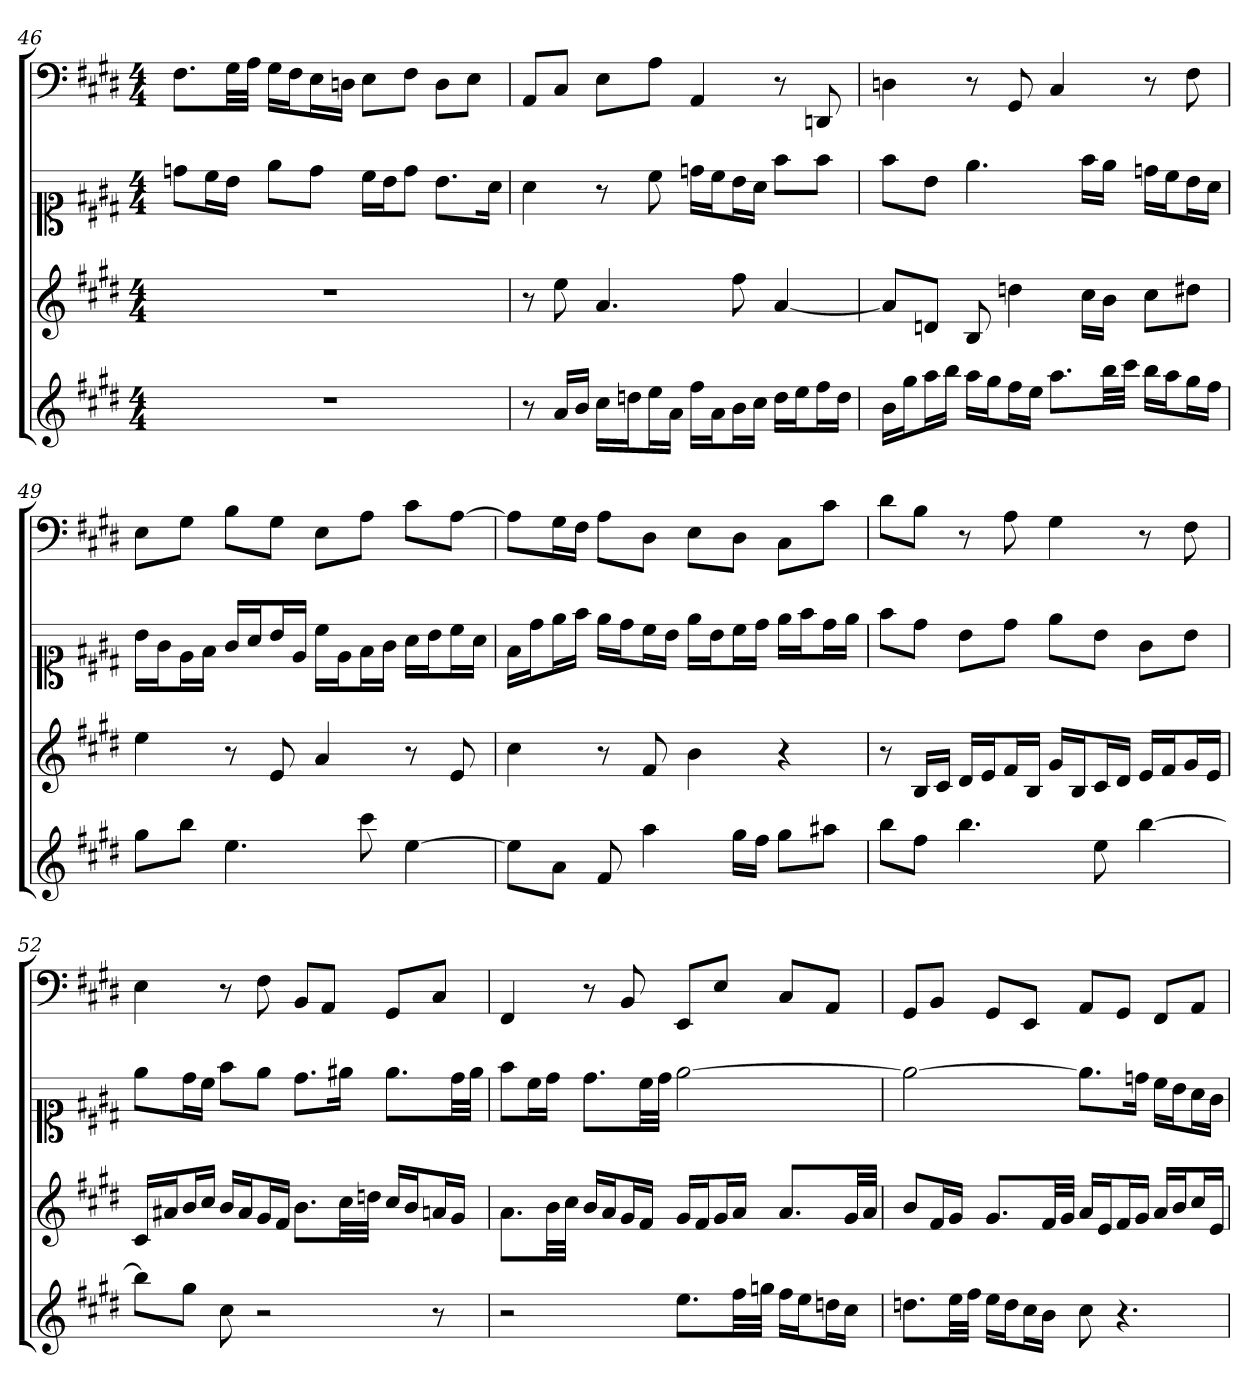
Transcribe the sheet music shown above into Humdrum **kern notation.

**kern	**kern	**kern	**kern
*part4	*part3	*part2	*part1
*staff4	*staff3	*staff2	*staff1
*	*	*clefC1	*clefF4
*k[f#c#g#d#]	*k[f#c#g#d#]	*k[f#c#g#d#]	*k[f#c#g#d#]
*E:	*E:	*E:	*E:
*M4/4	*M4/4	*M4/4	*M4/4
=46	=46	=46	=46
1r	1r	8ddn\L	8.F#\L
.	.	16cc#\L	.
.	.	16b\JJ	32G#\LL
.	.	.	32A\JJJ
.	.	8ee\L	16G#\LL
.	.	.	16F#\J
.	.	8dd\J	16E\L
.	.	.	16Dn\JJ
.	.	16cc#\LL	8E\L
.	.	16b\J	.
.	.	8dd\J	8F#\J
.	.	8.b\L	8D\L
.	.	.	8E\J
.	.	16a\Jk	.
=47	=47	=47	=47
8r	8r	4a	8AA/L
16aLL	8ee	.	8C#/J
16bJJ	.	.	.
16cc#LL	4.a	8r	8E\L
16ddnJ	.	.	.
16eeL	.	8cc#	8A\J
16aJJ	.	.	.
16ff#LL	.	16ddn\LL	4AA
16aJ	.	16cc#\J	.
16bL	8ff#	16b\L	.
16cc#JJ	.	16a\JJ	.
16ddLL	[4a	8ff#\L	8r
16eeJ	.	.	.
16ff#L	.	8ff#\J	8DDn
16ddJJ	.	.	.
=48	=48	=48	=48
16bLL	8aL]	8ff#\L	4Dn
16gg#J	.	.	.
16aaL	8dnJ	8b\J	.
16bbJJ	.	.	.
16aaLL	8B	4.ee	8r
16gg#J	.	.	.
16ff#L	4ddn	.	8GG#
16eeJJ	.	.	.
8.aaL	.	.	4C#
.	16cc#LL	16ff#\LL	.
32bbLL	16bJJ	16ee\JJ	.
32ccc#JJJ	.	.	.
16bbLL	8cc#L	16ddn\LL	8r
16aaJ	.	16cc#\J	.
16gg#L	8dd#XJ	16b\L	8F#
16ff#JJ	.	16a\JJ	.
=49	=49	=49	=49
8gg#L	4ee	16b\LL	8E\L
.	.	16g#\J	.
8bbJ	.	16e\L	8G#\J
.	.	16f#\JJ	.
4.ee	8r	16g#/LL	8B\L
.	.	16a/J	.
.	8e	16b/L	8G#\J
.	.	16e/JJ	.
.	4a	16cc#\LL	8E\L
.	.	16e\J	.
8ccc#	.	16f#\L	8A\J
.	.	16g#\JJ	.
[4ee	8r	16a\LL	8c#\L
.	.	16b\J	.
.	8e	16cc#\L	[8A\J
.	.	16a\JJ	.
=50	=50	=50	=50
8eeL]	4cc#	16f#\LL	8A\L]
.	.	16dd#\J	.
8aJ	.	16ee\L	16G#\L
.	.	16ff#\JJ	16F#\JJ
8f#	8r	16ee\LL	8A\L
.	.	16dd#\J	.
4aa	8f#	16cc#\L	8D#\J
.	.	16b\JJ	.
.	4b	16ee\LL	8E\L
.	.	16b\J	.
16gg#LL	.	16cc#\L	8D#\J
16ff#JJ	.	16dd#\JJ	.
8gg#L	4r	16ee\LL	8C#\L
.	.	16ff#\J	.
8aa#XJ	.	16dd#\L	8c#\J
.	.	16ee\JJ	.
=51	=51	=51	=51
8bbL	8r	8ff#\L	8d#\L
8ff#J	16BLL	8dd#\J	8B\J
.	16c#JJ	.	.
4.bb	16d#LL	8b\L	8r
.	16eJ	.	.
.	16f#L	8dd#\J	8A
.	16BJJ	.	.
.	16g#LL	8ee\L	4G#
.	16BJ	.	.
8ee	16c#L	8b\J	.
.	16d#JJ	.	.
[4bb	16eLL	8g#\L	8r
.	16f#J	.	.
.	16g#L	8b\J	8F#
.	16eJJ	.	.
=52	=52	=52	=52
8bbL]	16c#LL	8ee\L	4E
.	16a#XJ	.	.
8gg#J	16bL	16dd#\L	.
.	16cc#JJ	16cc#\JJ	.
8cc#	16bLL	8ff#\L	8r
.	16a#J	.	.
2r	16g#L	8ee\J	8F#
.	16f#JJ	.	.
.	8.bL	8.dd#\L	8BB/L
.	.	.	8AA/J
.	32cc#LL	16ee#X\Jk	.
.	32ddnJJJ	.	.
.	16cc#LL	8.ee#\L	8GG#/L
.	16bJ	.	.
8r	16anL	.	8C#/J
.	16g#JJ	32dd#\LL	.
.	.	32ee#\JJJ	.
=53	=53	=53	=53
2r	8.aL	8ff#\L	4FF#
.	.	16cc#\L	.
.	32bLL	16dd#\JJ	.
.	32cc#JJJ	.	.
.	16bLL	8.dd#\L	8r
.	16aJ	.	.
.	16g#L	.	8BB
.	16f#JJ	32cc#\LL	.
.	.	32dd#\JJJ	.
8.eeL	16g#LL	[2ee	8EE/L
.	16f#J	.	.
.	16g#L	.	8E/J
32ff#LL	16aJJ	.	.
32ggnJJJ	.	.	.
16ff#LL	8.aL	.	8C#/L
16eeJ	.	.	.
16ddnL	.	.	8AA/J
16cc#JJ	32g#LL	.	.
.	32aJJJ	.	.
=54	=54	=54	=54
8.ddnL	8bL	2ee_	8GG#/L
.	16f#L	.	8BB/J
32eeLL	16g#JJ	.	.
32ff#JJJ	.	.	.
16eeLL	8.g#L	.	8GG#/L
16ddJ	.	.	.
16cc#L	.	.	8EE/J
16bJJ	32f#LL	.	.
.	32g#JJJ	.	.
8cc#	16aLL	8.ee\L]	8AA/L
.	16eJ	.	.
4.r	16f#L	.	8GG#/J
.	16g#JJ	16ddn\Jk	.
.	16aLL	16cc#\LL	8FF#/L
.	16bJ	16b\J	.
.	16cc#L	16a\L	8AA/J
.	16eJJ	16g#\JJ	.
=	=	=	=
*-	*-	*-	*-
